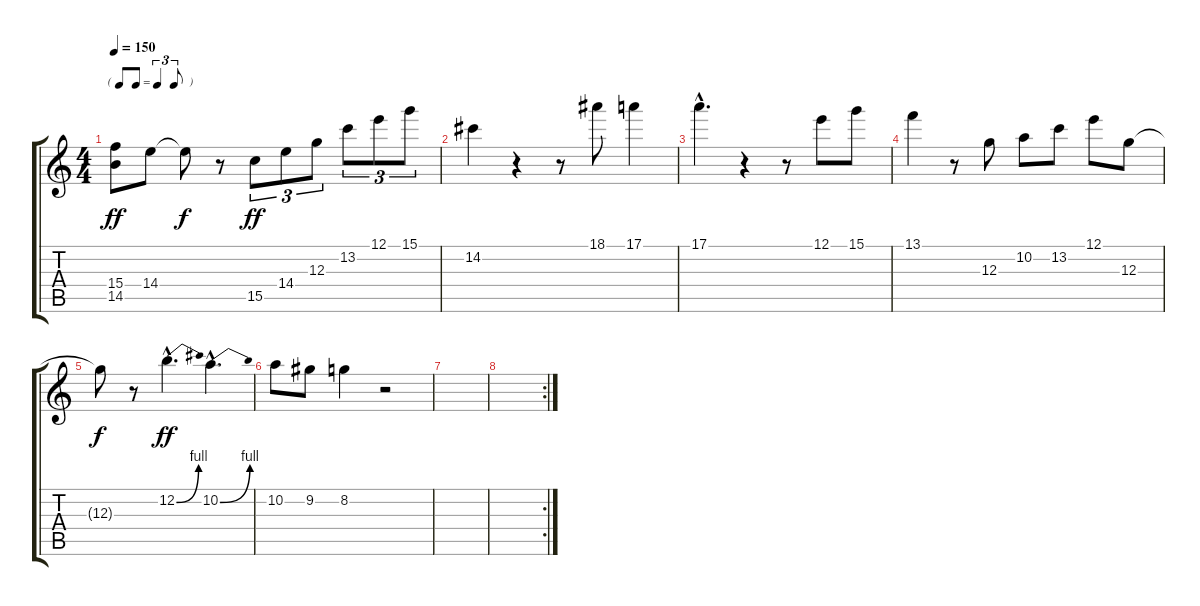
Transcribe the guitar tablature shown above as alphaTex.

\track "" {instrument acousticguitarnylon}
\staff {score tabs}
\tuning (E4 B3 G3 D3 A2 E2) {hide}
\ts (4 4)
\tf triplet8th
\tempo 150
\clef g2
\ks c
(15.4 14.5).8{dy ff} 14.4.8 14.4{t}.8{dy f} r.8 15.5.8{tu (3 2) dy ff} 14.4.8{tu (3 2)} 12.3.8{tu (3 2)} 13.2.8{tu (3 2)} 12.1.8{tu (3 2)} 15.1.8{tu (3 2)} |
14.2.4 r.4 r.8 18.1.8 17.1.4 |
17.1{hac}.4{d} r.4 r.8 12.1.8 15.1.8 |
13.1.4 r.8 12.3.8 10.2.8 13.2.8 12.1.8 12.3.8 |
12.3{t}.8{dy f} r.8 12.2{be (bend 0 0 60 4) hac}.4{d dy ff} 10.2{be (bend 0 0 60 4) hac}.4{d} |
10.2.8 9.2.8 8.2.4 r.2 |
|
\rc 2
